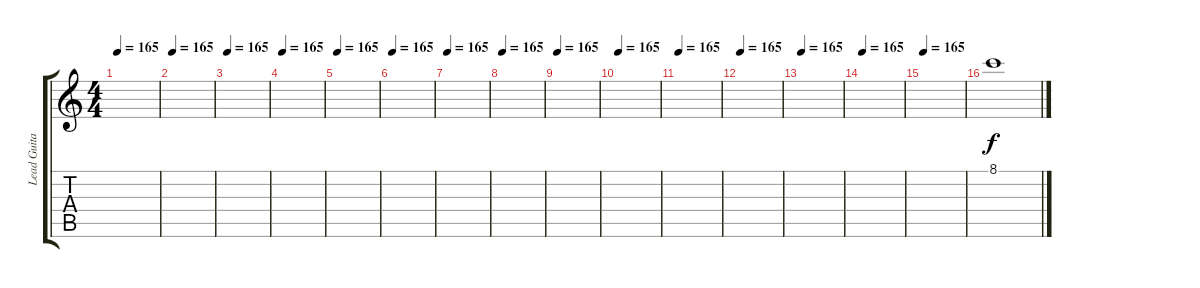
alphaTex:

\track ("Lead Guitar II" "Lead Guita") {instrument distortionguitar}
\staff {score tabs}
\tuning (E4 B3 G3 D3 A2 E2) {hide}
\ts (4 4)
\tempo 165
\clef g2
\ks c
|
\tempo 165
|
\tempo 165
|
\tempo 165
|
\tempo 165
|
\tempo 165
|
\tempo 165
|
\tempo 165
|
\tempo 165
|
\tempo 165
|
\tempo 165
|
\tempo 165
|
\tempo 165
|
\tempo 165
|
\tempo 165
|
8.1.1
